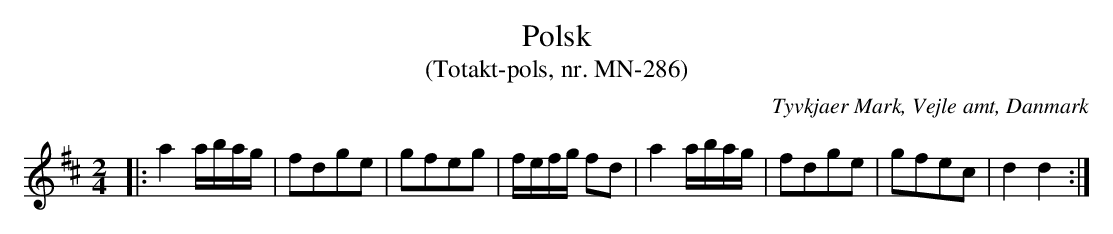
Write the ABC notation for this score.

X:1
T:Polsk
T:(Totakt-pols, nr. MN-286)
O:Tyvkjaer Mark, Vejle amt, Danmark
M:2/4
L:1/8
K:D
|: a2 a/b/a/g/ | fdge | gfeg | f/e/f/g/ fd | a2 a/b/a/g/ | fdge | gfec | d2 d2 :|
|: :|
